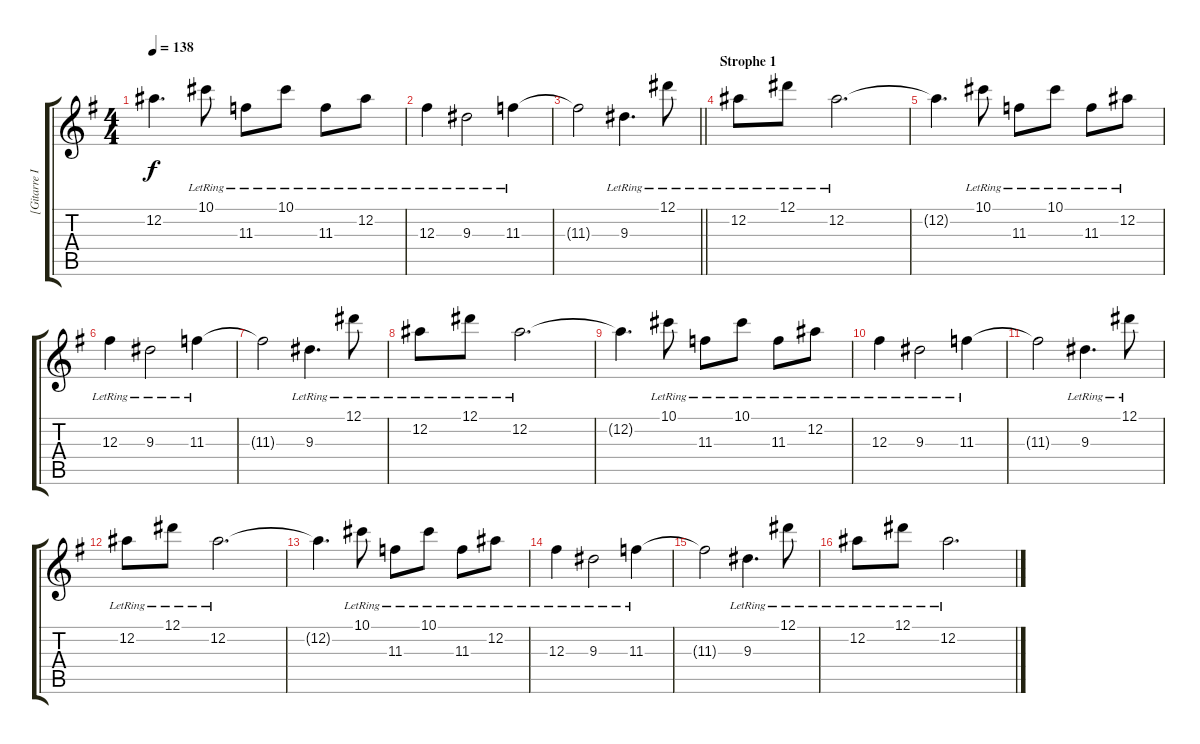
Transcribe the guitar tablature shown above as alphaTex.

\track ("[Gitarre I]" "[Gitarre I") {instrument electricguitarclean}
\staff {score tabs}
\tuning (Eb4 Bb3 Gb3 Db3 Ab2 Eb2) {hide}
\ts (4 4)
\tempo 138
\clef g2
\ks eminor
12.2{t}.4{d dy f} 10.1{lr}.8 11.3{lr}.8 10.1{lr}.8 11.3{lr}.8 12.2{lr}.8 |
12.3{lr}.4 9.3{lr}.2 11.3{lr}.4 |
\barLineRight lightlight
11.3{t}.2 9.3{lr}.4{d} 12.1{lr}.8 |
\section ("" "Strophe 1")
12.2{lr}.8 12.1{lr}.8 12.2{lr}.2{d} |
12.2{t}.4{d} 10.1{lr}.8 11.3{lr}.8 10.1{lr}.8 11.3{lr}.8 12.2{lr}.8 |
12.3{lr}.4 9.3{lr}.2 11.3{lr}.4 |
11.3{t}.2 9.3{lr}.4{d} 12.1{lr}.8 |
12.2{lr}.8 12.1{lr}.8 12.2{lr}.2{d} |
12.2{t}.4{d} 10.1{lr}.8 11.3{lr}.8 10.1{lr}.8 11.3{lr}.8 12.2{lr}.8 |
12.3{lr}.4 9.3{lr}.2 11.3{lr}.4 |
11.3{t}.2 9.3{lr}.4{d} 12.1{lr}.8 |
12.2{lr}.8 12.1{lr}.8 12.2{lr}.2{d} |
12.2{t}.4{d} 10.1{lr}.8 11.3{lr}.8 10.1{lr}.8 11.3{lr}.8 12.2{lr}.8 |
12.3{lr}.4 9.3{lr}.2 11.3{lr}.4 |
11.3{t}.2 9.3{lr}.4{d} 12.1{lr}.8 |
12.2{lr}.8 12.1{lr}.8 12.2{lr}.2{d}
